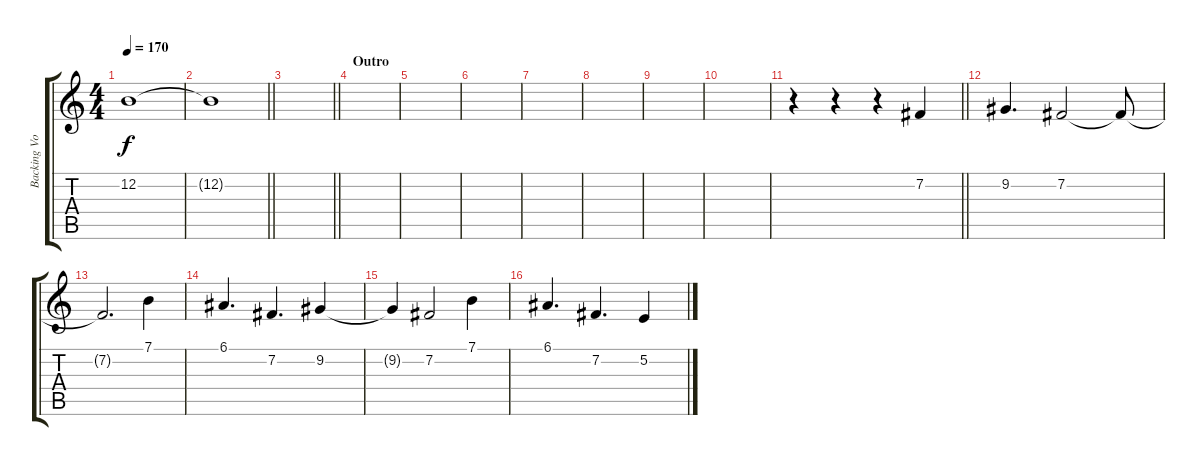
\track ("Backing Vocals" "Backing Vo") {instrument lead6voice}
\staff {score tabs}
\tuning (E4 B3 G3 D3 A2 E2) {hide}
\ts (4 4)
\tempo 170
\clef g2
\ks c
12.2.1{dy f} |
\barLineRight lightlight
12.2{t}.1 |
\barLineRight lightlight
|
\section ("" "Outro")
|
|
|
|
|
|
|
\barLineRight lightlight
r.4{volume 13 balance 8 instrument lead6voice} r.4 r.4 7.2.4 |
\section ("" "")
9.2.4{d} 7.2.2 7.2{t}.8 |
7.2{t}.2{d} 7.1.4 |
6.1.4{d} 7.2.4{d} 9.2.4 |
9.2{t}.4 7.2.2 7.1.4 |
6.1.4{d} 7.2.4{d} 5.2.4
